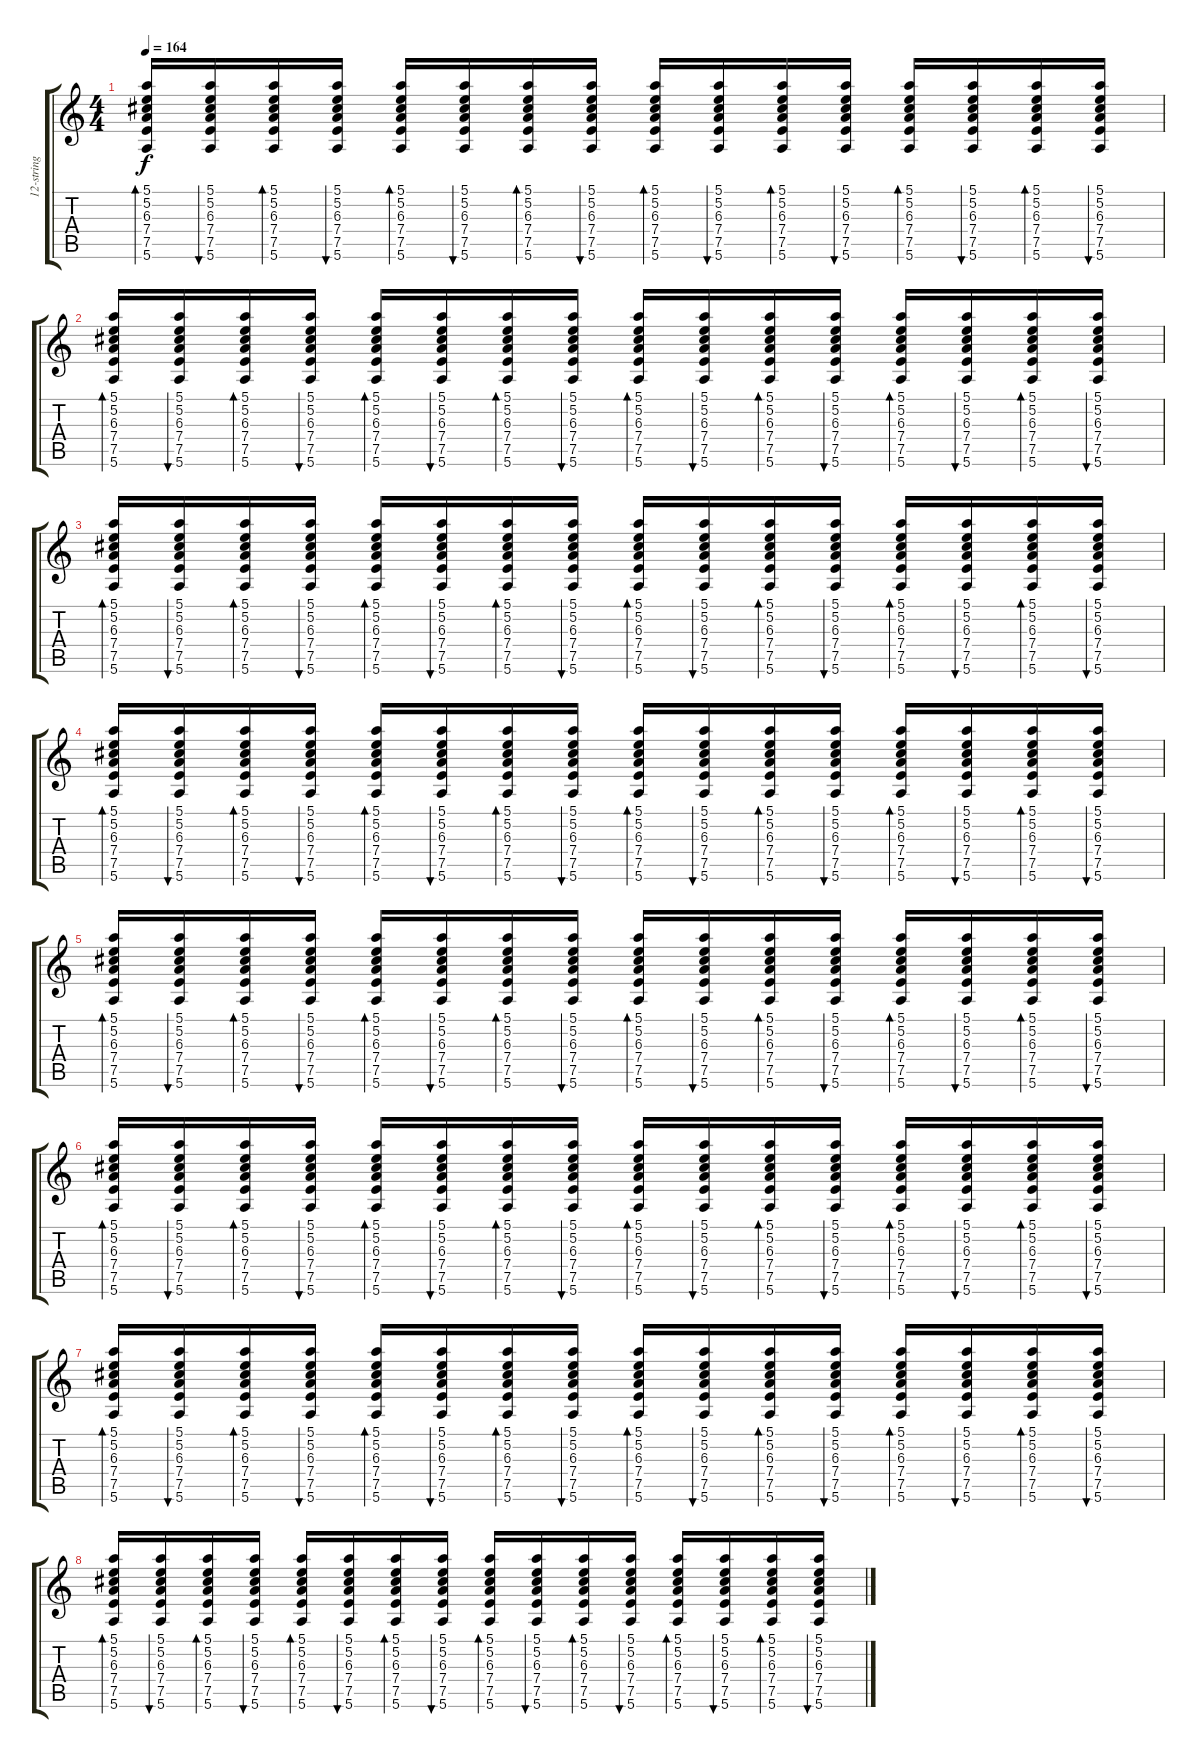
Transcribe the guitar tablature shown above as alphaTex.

\track ("12-string guitar (Rutherford)" "12-string ") {instrument acousticguitarnylon}
\staff {score tabs}
\tuning (E4 B3 G3 D3 A2 E2) {hide}
\ts (4 4)
\tempo 164
\clef g2
\ks c
(5.1 5.2 6.3 7.4 7.5 5.6).16{bd 60 dy f} (5.1 5.2 6.3 7.4 7.5 5.6).16{bu 60} (5.1 5.2 6.3 7.4 7.5 5.6).16{bd 60} (5.1 5.2 6.3 7.4 7.5 5.6).16{bu 60} (5.1 5.2 6.3 7.4 7.5 5.6).16{bd 60} (5.1 5.2 6.3 7.4 7.5 5.6).16{bu 60} (5.1 5.2 6.3 7.4 7.5 5.6).16{bd 60} (5.1 5.2 6.3 7.4 7.5 5.6).16{bu 60} (5.1 5.2 6.3 7.4 7.5 5.6).16{bd 60} (5.1 5.2 6.3 7.4 7.5 5.6).16{bu 60} (5.1 5.2 6.3 7.4 7.5 5.6).16{bd 60} (5.1 5.2 6.3 7.4 7.5 5.6).16{bu 60} (5.1 5.2 6.3 7.4 7.5 5.6).16{bd 60} (5.1 5.2 6.3 7.4 7.5 5.6).16{bu 60} (5.1 5.2 6.3 7.4 7.5 5.6).16{bd 60} (5.1 5.2 6.3 7.4 7.5 5.6).16{bu 60} |
(5.1 5.2 6.3 7.4 7.5 5.6).16{bd 60} (5.1 5.2 6.3 7.4 7.5 5.6).16{bu 60} (5.1 5.2 6.3 7.4 7.5 5.6).16{bd 60} (5.1 5.2 6.3 7.4 7.5 5.6).16{bu 60} (5.1 5.2 6.3 7.4 7.5 5.6).16{bd 60} (5.1 5.2 6.3 7.4 7.5 5.6).16{bu 60} (5.1 5.2 6.3 7.4 7.5 5.6).16{bd 60} (5.1 5.2 6.3 7.4 7.5 5.6).16{bu 60} (5.1 5.2 6.3 7.4 7.5 5.6).16{bd 60} (5.1 5.2 6.3 7.4 7.5 5.6).16{bu 60} (5.1 5.2 6.3 7.4 7.5 5.6).16{bd 60} (5.1 5.2 6.3 7.4 7.5 5.6).16{bu 60} (5.1 5.2 6.3 7.4 7.5 5.6).16{bd 60} (5.1 5.2 6.3 7.4 7.5 5.6).16{bu 60} (5.1 5.2 6.3 7.4 7.5 5.6).16{bd 60} (5.1 5.2 6.3 7.4 7.5 5.6).16{bu 60} |
(5.1 5.2 6.3 7.4 7.5 5.6).16{bd 60} (5.1 5.2 6.3 7.4 7.5 5.6).16{bu 60} (5.1 5.2 6.3 7.4 7.5 5.6).16{bd 60} (5.1 5.2 6.3 7.4 7.5 5.6).16{bu 60} (5.1 5.2 6.3 7.4 7.5 5.6).16{bd 60} (5.1 5.2 6.3 7.4 7.5 5.6).16{bu 60} (5.1 5.2 6.3 7.4 7.5 5.6).16{bd 60} (5.1 5.2 6.3 7.4 7.5 5.6).16{bu 60} (5.1 5.2 6.3 7.4 7.5 5.6).16{bd 60} (5.1 5.2 6.3 7.4 7.5 5.6).16{bu 60} (5.1 5.2 6.3 7.4 7.5 5.6).16{bd 60} (5.1 5.2 6.3 7.4 7.5 5.6).16{bu 60} (5.1 5.2 6.3 7.4 7.5 5.6).16{bd 60} (5.1 5.2 6.3 7.4 7.5 5.6).16{bu 60} (5.1 5.2 6.3 7.4 7.5 5.6).16{bd 60} (5.1 5.2 6.3 7.4 7.5 5.6).16{bu 60} |
(5.1 5.2 6.3 7.4 7.5 5.6).16{bd 60} (5.1 5.2 6.3 7.4 7.5 5.6).16{bu 60} (5.1 5.2 6.3 7.4 7.5 5.6).16{bd 60} (5.1 5.2 6.3 7.4 7.5 5.6).16{bu 60} (5.1 5.2 6.3 7.4 7.5 5.6).16{bd 60} (5.1 5.2 6.3 7.4 7.5 5.6).16{bu 60} (5.1 5.2 6.3 7.4 7.5 5.6).16{bd 60} (5.1 5.2 6.3 7.4 7.5 5.6).16{bu 60} (5.1 5.2 6.3 7.4 7.5 5.6).16{bd 60} (5.1 5.2 6.3 7.4 7.5 5.6).16{bu 60} (5.1 5.2 6.3 7.4 7.5 5.6).16{bd 60} (5.1 5.2 6.3 7.4 7.5 5.6).16{bu 60} (5.1 5.2 6.3 7.4 7.5 5.6).16{bd 60} (5.1 5.2 6.3 7.4 7.5 5.6).16{bu 60} (5.1 5.2 6.3 7.4 7.5 5.6).16{bd 60} (5.1 5.2 6.3 7.4 7.5 5.6).16{bu 60} |
(5.1 5.2 6.3 7.4 7.5 5.6).16{bd 60} (5.1 5.2 6.3 7.4 7.5 5.6).16{bu 60} (5.1 5.2 6.3 7.4 7.5 5.6).16{bd 60} (5.1 5.2 6.3 7.4 7.5 5.6).16{bu 60} (5.1 5.2 6.3 7.4 7.5 5.6).16{bd 60} (5.1 5.2 6.3 7.4 7.5 5.6).16{bu 60} (5.1 5.2 6.3 7.4 7.5 5.6).16{bd 60} (5.1 5.2 6.3 7.4 7.5 5.6).16{bu 60} (5.1 5.2 6.3 7.4 7.5 5.6).16{bd 60} (5.1 5.2 6.3 7.4 7.5 5.6).16{bu 60} (5.1 5.2 6.3 7.4 7.5 5.6).16{bd 60} (5.1 5.2 6.3 7.4 7.5 5.6).16{bu 60} (5.1 5.2 6.3 7.4 7.5 5.6).16{bd 60} (5.1 5.2 6.3 7.4 7.5 5.6).16{bu 60} (5.1 5.2 6.3 7.4 7.5 5.6).16{bd 60} (5.1 5.2 6.3 7.4 7.5 5.6).16{bu 60} |
(5.1 5.2 6.3 7.4 7.5 5.6).16{bd 60} (5.1 5.2 6.3 7.4 7.5 5.6).16{bu 60} (5.1 5.2 6.3 7.4 7.5 5.6).16{bd 60} (5.1 5.2 6.3 7.4 7.5 5.6).16{bu 60} (5.1 5.2 6.3 7.4 7.5 5.6).16{bd 60} (5.1 5.2 6.3 7.4 7.5 5.6).16{bu 60} (5.1 5.2 6.3 7.4 7.5 5.6).16{bd 60} (5.1 5.2 6.3 7.4 7.5 5.6).16{bu 60} (5.1 5.2 6.3 7.4 7.5 5.6).16{bd 60} (5.1 5.2 6.3 7.4 7.5 5.6).16{bu 60} (5.1 5.2 6.3 7.4 7.5 5.6).16{bd 60} (5.1 5.2 6.3 7.4 7.5 5.6).16{bu 60} (5.1 5.2 6.3 7.4 7.5 5.6).16{bd 60} (5.1 5.2 6.3 7.4 7.5 5.6).16{bu 60} (5.1 5.2 6.3 7.4 7.5 5.6).16{bd 60} (5.1 5.2 6.3 7.4 7.5 5.6).16{bu 60} |
(5.1 5.2 6.3 7.4 7.5 5.6).16{bd 60} (5.1 5.2 6.3 7.4 7.5 5.6).16{bu 60} (5.1 5.2 6.3 7.4 7.5 5.6).16{bd 60} (5.1 5.2 6.3 7.4 7.5 5.6).16{bu 60} (5.1 5.2 6.3 7.4 7.5 5.6).16{bd 60} (5.1 5.2 6.3 7.4 7.5 5.6).16{bu 60} (5.1 5.2 6.3 7.4 7.5 5.6).16{bd 60} (5.1 5.2 6.3 7.4 7.5 5.6).16{bu 60} (5.1 5.2 6.3 7.4 7.5 5.6).16{bd 60} (5.1 5.2 6.3 7.4 7.5 5.6).16{bu 60} (5.1 5.2 6.3 7.4 7.5 5.6).16{bd 60} (5.1 5.2 6.3 7.4 7.5 5.6).16{bu 60} (5.1 5.2 6.3 7.4 7.5 5.6).16{bd 60} (5.1 5.2 6.3 7.4 7.5 5.6).16{bu 60} (5.1 5.2 6.3 7.4 7.5 5.6).16{bd 60} (5.1 5.2 6.3 7.4 7.5 5.6).16{bu 60} |
(5.1 5.2 6.3 7.4 7.5 5.6).16{bd 60} (5.1 5.2 6.3 7.4 7.5 5.6).16{bu 60} (5.1 5.2 6.3 7.4 7.5 5.6).16{bd 60} (5.1 5.2 6.3 7.4 7.5 5.6).16{bu 60} (5.1 5.2 6.3 7.4 7.5 5.6).16{bd 60} (5.1 5.2 6.3 7.4 7.5 5.6).16{bu 60} (5.1 5.2 6.3 7.4 7.5 5.6).16{bd 60} (5.1 5.2 6.3 7.4 7.5 5.6).16{bu 60} (5.1 5.2 6.3 7.4 7.5 5.6).16{bd 60} (5.1 5.2 6.3 7.4 7.5 5.6).16{bu 60} (5.1 5.2 6.3 7.4 7.5 5.6).16{bd 60} (5.1 5.2 6.3 7.4 7.5 5.6).16{bu 60} (5.1 5.2 6.3 7.4 7.5 5.6).16{bd 60} (5.1 5.2 6.3 7.4 7.5 5.6).16{bu 60} (5.1 5.2 6.3 7.4 7.5 5.6).16{bd 60} (5.1 5.2 6.3 7.4 7.5 5.6).16{bu 60}
